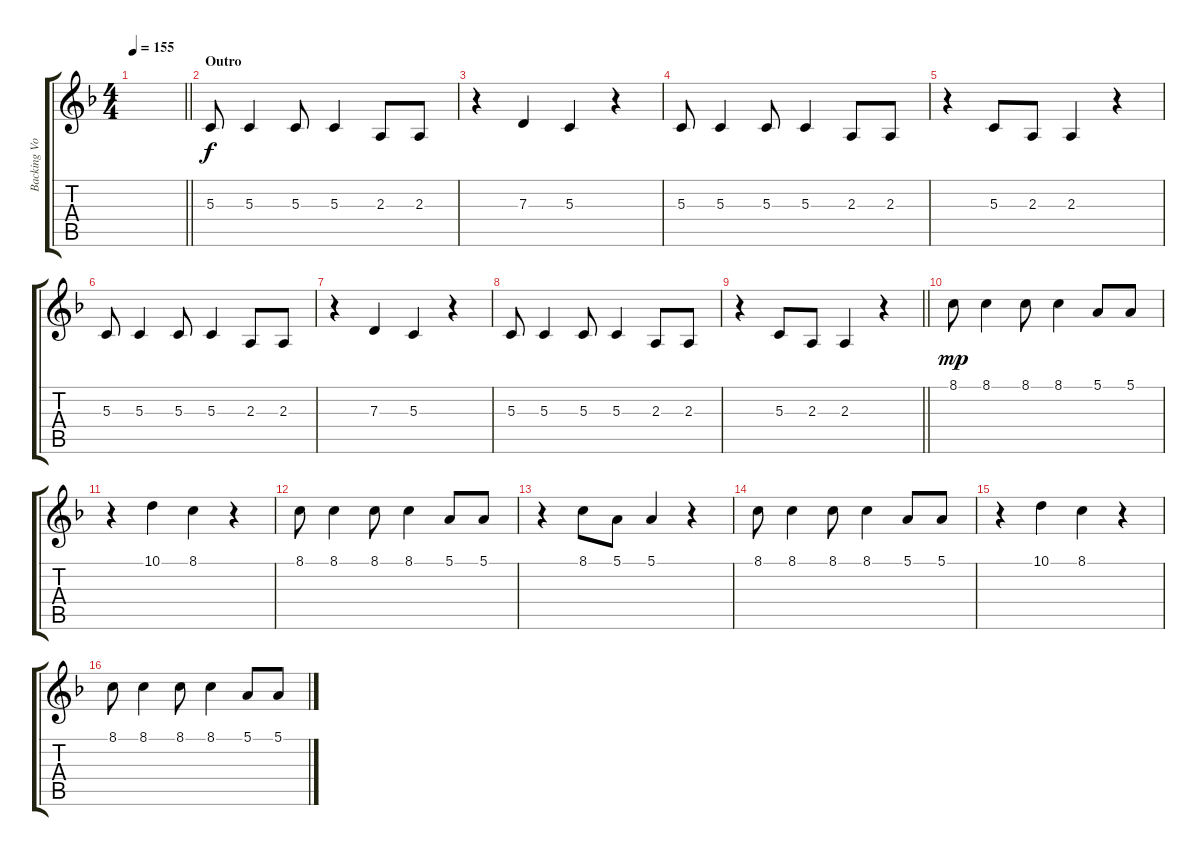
\track ("Backing Vocals" "Backing Vo") {instrument lead2sawtooth}
\staff {score tabs}
\tuning (E4 B3 G3 D3 A2 E2) {hide}
\ts (4 4)
\tempo 155
\clef g2
\barLineRight lightlight
\ks f
|
\section ("" "Outro")
5.3.8 5.3.4 5.3.8 5.3.4 2.3.8 2.3.8 |
r.4 7.3.4 5.3.4 r.4 |
5.3.8 5.3.4 5.3.8 5.3.4 2.3.8 2.3.8 |
r.4 5.3.8 2.3.8 2.3.4 r.4 |
5.3.8 5.3.4 5.3.8 5.3.4 2.3.8 2.3.8 |
r.4 7.3.4 5.3.4 r.4 |
5.3.8 5.3.4 5.3.8 5.3.4 2.3.8 2.3.8 |
\barLineRight lightlight
r.4 5.3.8 2.3.8 2.3.4 r.4 |
8.1.8{dy mp} 8.1.4 8.1.8 8.1.4 5.1.8 5.1.8 |
r.4 10.1.4 8.1.4 r.4 |
8.1.8 8.1.4 8.1.8 8.1.4 5.1.8 5.1.8 |
r.4 8.1.8 5.1.8 5.1.4 r.4 |
8.1.8 8.1.4 8.1.8 8.1.4 5.1.8 5.1.8 |
r.4 10.1.4 8.1.4 r.4 |
8.1.8 8.1.4 8.1.8 8.1.4 5.1.8 5.1.8
